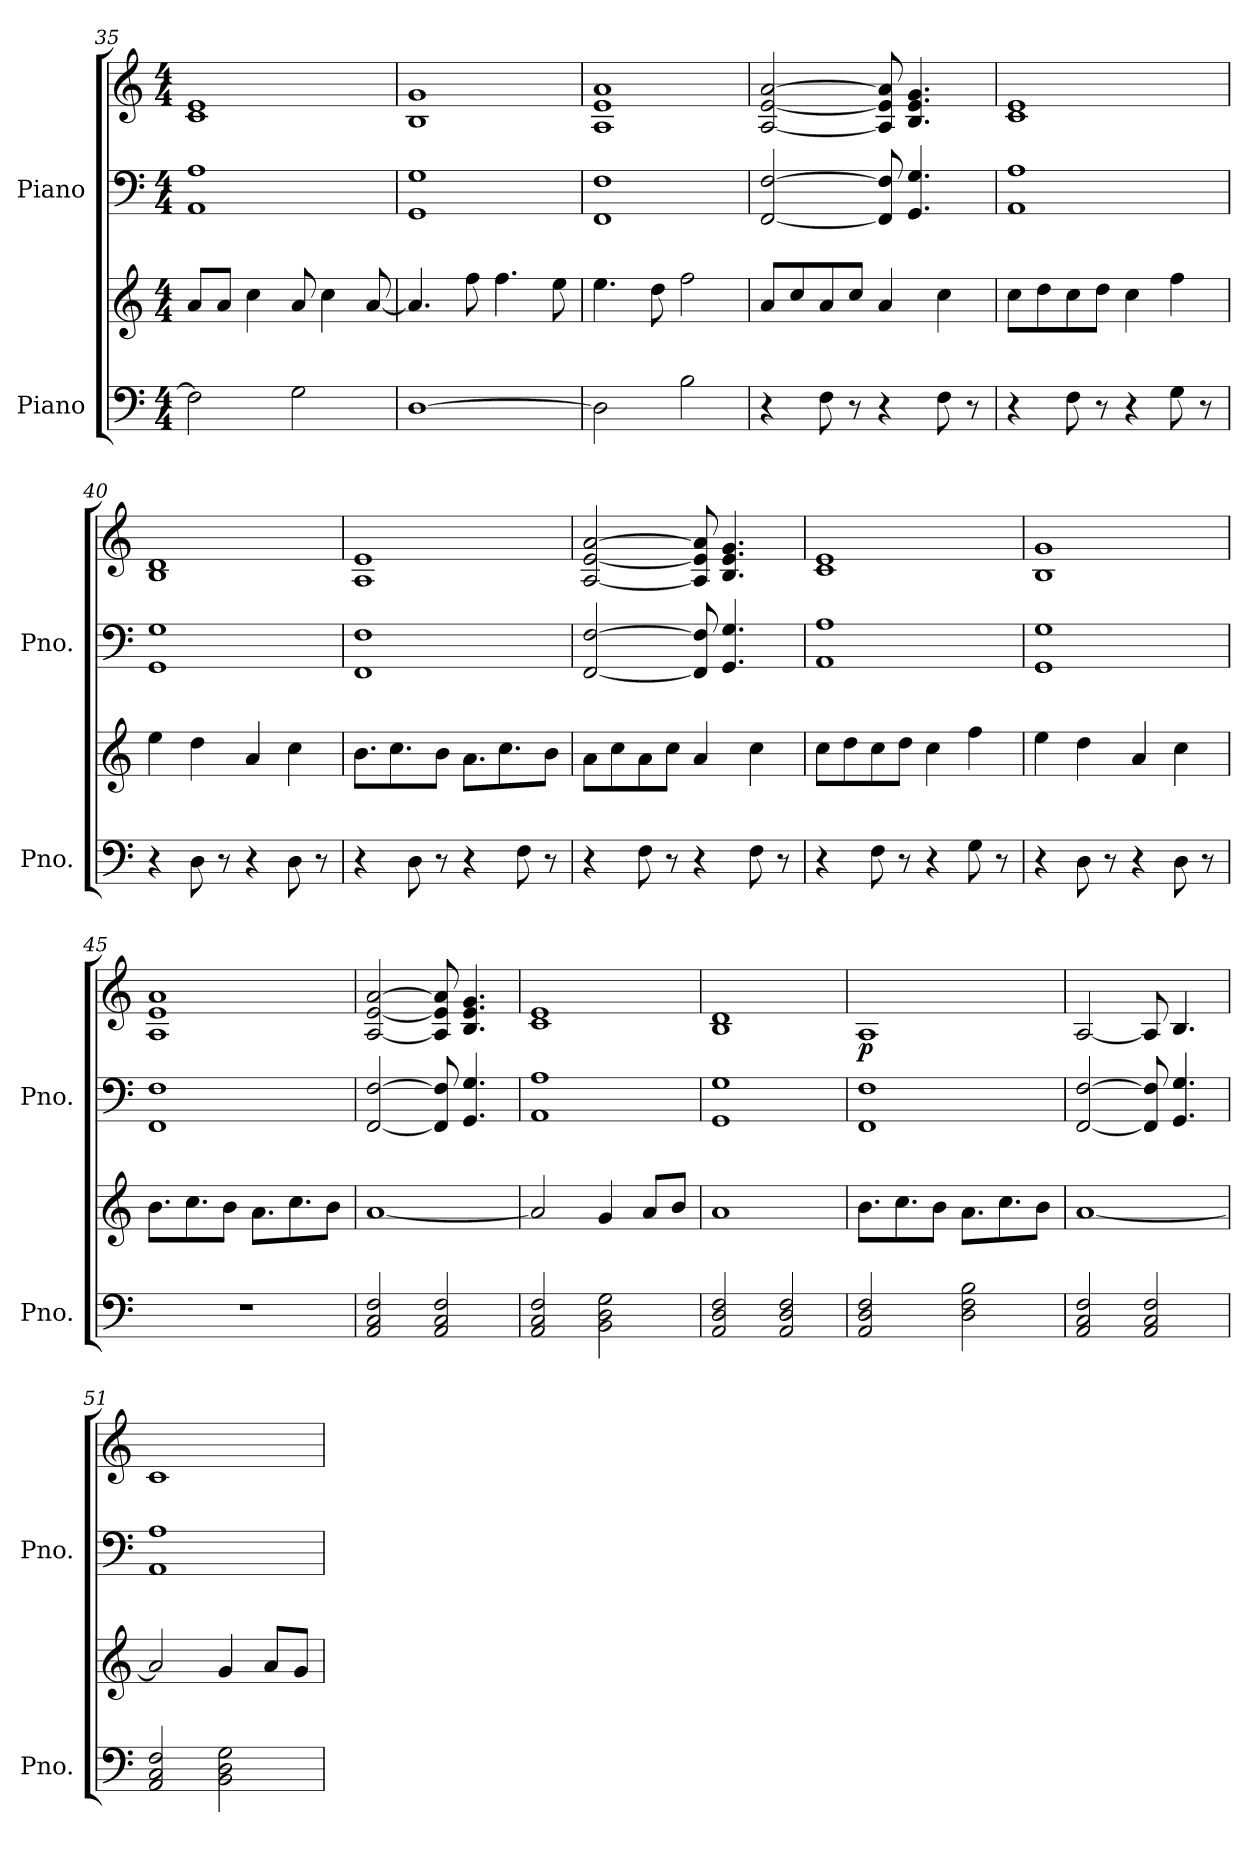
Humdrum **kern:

**kern	**kern	**kern	**kern	**dynam
*part2	*part2	*part1	*part1	*part1
*staff4	*staff3	*staff2	*staff1	*staff1/2
*I"Piano	*	*I"Piano	*	*
*I'Pno.	*	*I'Pno.	*	*
*clefF4	*clefG2	*clefF4	*clefG2	*
*k[]	*k[]	*k[]	*k[]	*
*M4/4	*M4/4	*M4/4	*M4/4	*
=35	=35	=35	=35	=35
2F\]	8a/L	1AA 1A	1c 1e	.
.	8a/J	.	.	.
.	4cc\	.	.	.
2G\	8a/	.	.	.
.	4cc\	.	.	.
.	[8a/	.	.	.
=36	=36	=36	=36	=36
[1D	4.a/]	1GG 1G	1B 1g	.
.	8ff\	.	.	.
.	4.ff\	.	.	.
.	8ee\	.	.	.
=37	=37	=37	=37	=37
2D\]	4.ee\	1FF 1F	1A 1e 1a	.
.	8dd\	.	.	.
2B\	2ff\	.	.	.
!!LO:PB:g=z
=38	=38	=38	=38	=38
4r	8a/L	[2FF/ [2F/	[2A/ [2e/ [2a/	.
.	8cc/	.	.	.
8F\	8a/	.	.	.
8r	8cc/J	.	.	.
4r	4a/	8FF/] 8F/]	8A/] 8e/] 8a/]	.
.	.	4.GG/ 4.G/	4.B/ 4.e/ 4.g/	.
8F\	4cc\	.	.	.
8r	.	.	.	.
=39	=39	=39	=39	=39
4r	8cc\L	1AA 1A	1c 1e	.
.	8dd\	.	.	.
8F\	8cc\	.	.	.
8r	8dd\J	.	.	.
4r	4cc\	.	.	.
8G\	4ff\	.	.	.
8r	.	.	.	.
=40	=40	=40	=40	=40
4r	4ee\	1GG 1G	1B 1d	.
8D\	4dd\	.	.	.
8r	.	.	.	.
4r	4a/	.	.	.
8D\	4cc\	.	.	.
8r	.	.	.	.
=41	=41	=41	=41	=41
4r	8.b\L	1FF 1F	1A 1e	.
.	8.cc\	.	.	.
8D\	.	.	.	.
8r	8b\J	.	.	.
4r	8.a\L	.	.	.
.	8.cc\	.	.	.
8F\	.	.	.	.
8r	8b\J	.	.	.
=42	=42	=42	=42	=42
4r	8a\L	[2FF/ [2F/	[2A/ [2e/ [2a/	.
.	8cc\	.	.	.
8F\	8a\	.	.	.
8r	8cc\J	.	.	.
4r	4a/	8FF/] 8F/]	8A/] 8e/] 8a/]	.
.	.	4.GG/ 4.G/	4.B/ 4.e/ 4.g/	.
8F\	4cc\	.	.	.
8r	.	.	.	.
!!LO:LB:g=z
=43	=43	=43	=43	=43
4r	8cc\L	1AA 1A	1c 1e	.
.	8dd\	.	.	.
8F\	8cc\	.	.	.
8r	8dd\J	.	.	.
4r	4cc\	.	.	.
8G\	4ff\	.	.	.
8r	.	.	.	.
=44	=44	=44	=44	=44
4r	4ee\	1GG 1G	1B 1g	.
8D\	4dd\	.	.	.
8r	.	.	.	.
4r	4a/	.	.	.
8D\	4cc\	.	.	.
8r	.	.	.	.
=45	=45	=45	=45	=45
1r	8.b\L	1FF 1F	1A 1e 1a	.
.	8.cc\	.	.	.
.	8b\J	.	.	.
.	8.a\L	.	.	.
.	8.cc\	.	.	.
.	8b\J	.	.	.
=46	=46	=46	=46	=46
2AA/ 2C/ 2F/	[1a	[2FF/ [2F/	[2A/ [2e/ [2a/	.
2AA/ 2C/ 2F/	.	8FF/] 8F/]	8A/] 8e/] 8a/]	.
.	.	4.GG/ 4.G/	4.B/ 4.e/ 4.g/	.
=47	=47	=47	=47	=47
2AA/ 2C/ 2F/	2a/]	1AA 1A	1c 1e	.
2BB\ 2D\ 2G\	4g/	.	.	.
.	8a/L	.	.	.
.	8b/J	.	.	.
=48	=48	=48	=48	=48
2AA/ 2D/ 2F/	1a	1GG 1G	1B 1d	.
2AA/ 2D/ 2F/	.	.	.	.
!!LO:LB:g=z
=49	=49	=49	=49	=49
!	!	!	!	!LO:DY:b
2AA/ 2D/ 2F/	8.b\L	1FF 1F	1A	p
.	8.cc\	.	.	.
.	8b\J	.	.	.
2D\ 2F\ 2B\	8.a\L	.	.	.
.	8.cc\	.	.	.
.	8b\J	.	.	.
=50	=50	=50	=50	=50
2AA/ 2C/ 2F/	[1a	[2FF/ [2F/	[2A/	.
2AA/ 2C/ 2F/	.	8FF/] 8F/]	8A/]	.
.	.	4.GG/ 4.G/	4.B/	.
=51	=51	=51	=51	=51
2AA/ 2C/ 2F/	2a/]	1AA 1A	1c	.
2BB\ 2D\ 2G\	4g/	.	.	.
.	8a/L	.	.	.
.	8g/J	.	.	.
=	=	=	=	=
*-	*-	*-	*-	*-
